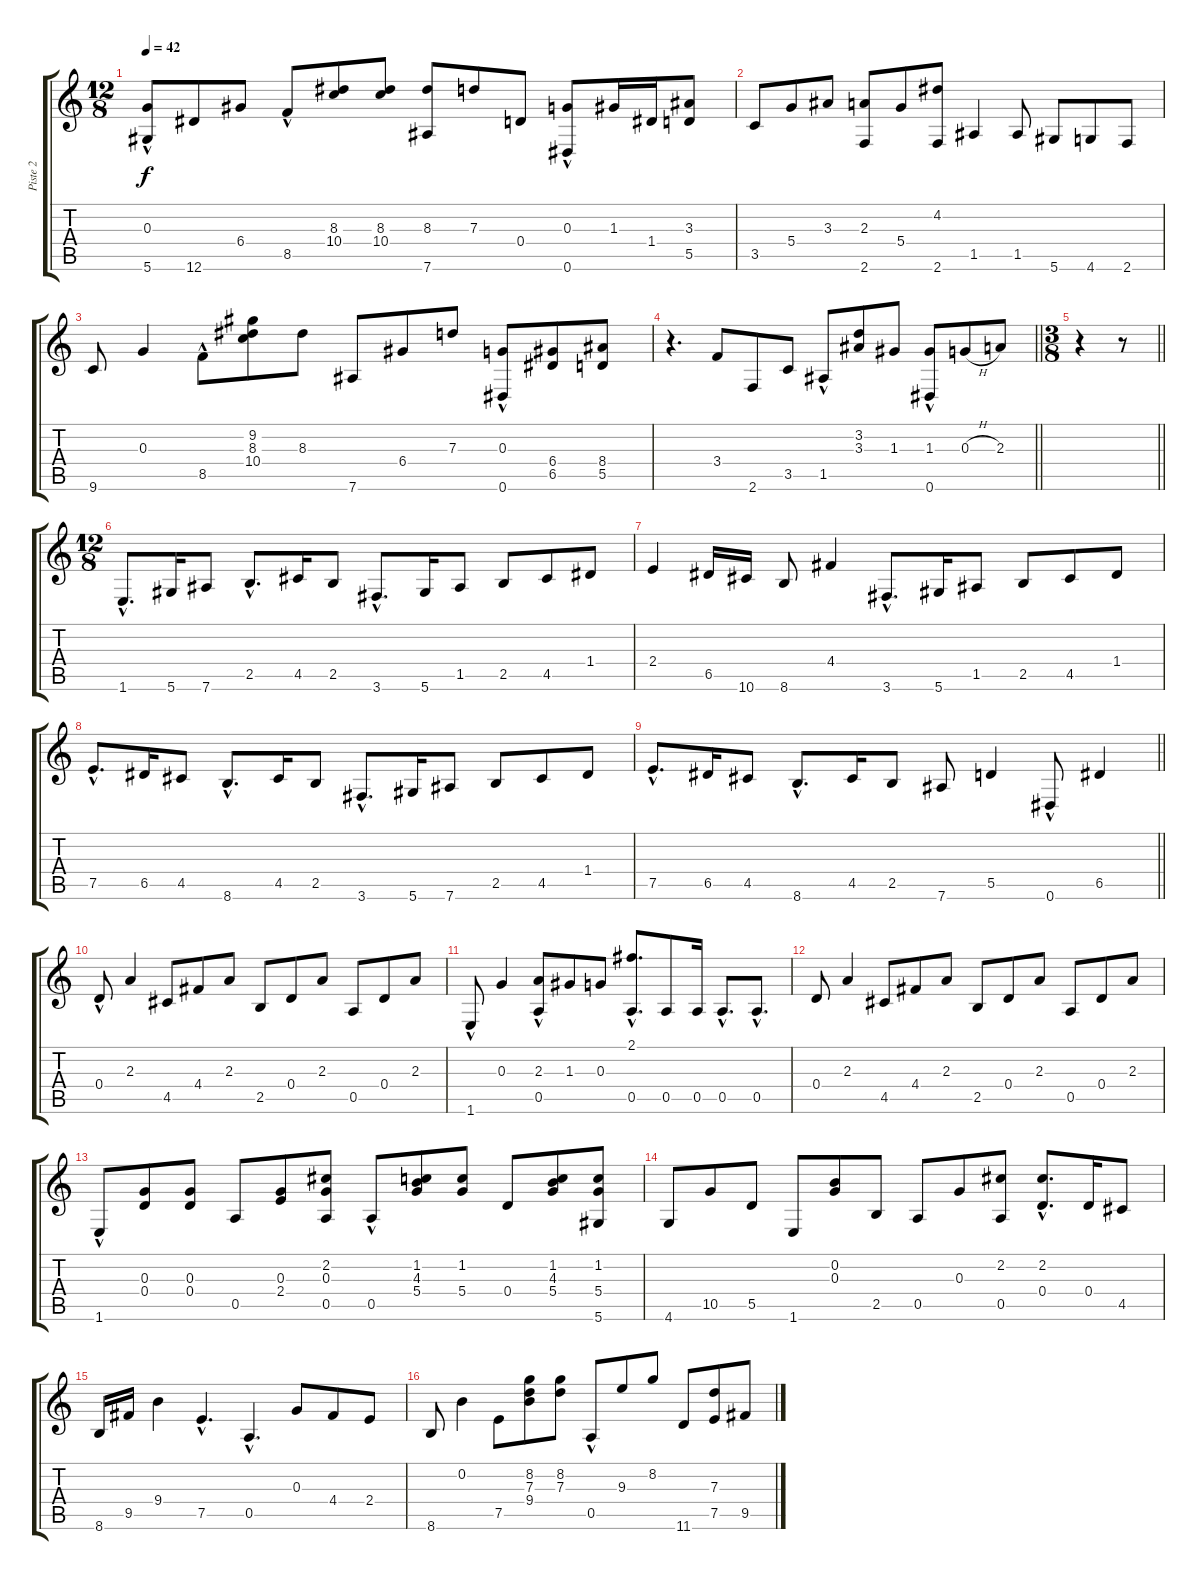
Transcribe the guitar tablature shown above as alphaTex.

\track ("Piste 2" "Piste 2") {instrument acousticguitarnylon}
\staff {score tabs}
\tuning (E4 B3 G3 D3 A2 Eb2) {hide}
\ts (12 8)
\tempo 42
\clef g2
\ks c
(0.3{hac} 5.6).8{dy f} 12.6.8 6.4.8 8.5{hac}.8 (8.3 10.4).8 (8.3 10.4).8 (8.3 7.6).8 7.3.8 0.4.8 (0.3 0.6{hac}).8 1.3.16 1.4.16 (3.3 5.5).8 |
3.5.8 5.4.8 3.3.8 (2.3 2.6).8 5.4.8 (4.2 2.6).8 1.5.4 1.5.8 5.6.8 4.6.8 2.6.8 |
9.6.8 0.3.4 8.5{hac}.8 (9.2 8.3 10.4).8 8.3.8 7.6.8 6.4.8 7.3.8 (0.3 0.6{hac}).8 (6.4 6.5).8 (8.4 5.5).8 |
\barLineRight lightlight
r.4{d} 3.4.8 2.6.8 3.5.8 1.5{hac}.8 (3.2 3.3).8 1.3.8 (1.3 0.6{hac}).8 0.3{h}.8 2.3.8 |
\ts (3 8)
\barLineRight lightlight
r.4 r.8 |
\ts (12 8)
1.6{hac}.8{d} 5.6.16 7.6.8 2.5{hac}.8{d} 4.5.16 2.5.8 3.6{hac}.8{d} 5.6.16 1.5.8 2.5.8 4.5.8 1.4.8 |
2.4.4 6.5.16 10.6.16 8.6.8 4.4.4 3.6{hac}.8{d} 5.6.16 1.5.8 2.5.8 4.5.8 1.4.8 |
7.5{hac}.8{d} 6.5.16 4.5.8 8.6{hac}.8{d} 4.5.16 2.5.8 3.6{hac}.8{d} 5.6.16 7.6.8 2.5.8 4.5.8 1.4.8 |
\barLineRight lightlight
7.5{hac}.8{d} 6.5.16 4.5.8 8.6{hac}.8{d} 4.5.16 2.5.8 7.6.8 5.5.4 0.6{hac}.8 6.5.4 |
0.4{hac}.8 2.3.4 4.5.8 4.4.8 2.3.8 2.5.8 0.4.8 2.3.8 0.5.8 0.4.8 2.3.8 |
1.6{hac}.8 0.3.4 (2.3 0.5{hac}).8 1.3.8 0.3.8 (2.1{hac} 0.5{hac}).8{d} 0.5.8 0.5.16 0.5{hac}.8{d} 0.5{hac}.8{d} |
0.4.8 2.3.4 4.5.8 4.4.8 2.3.8 2.5.8 0.4.8 2.3.8 0.5.8 0.4.8 2.3.8 |
1.6{hac}.8 (0.3 0.4).8 (0.3 0.4).8 0.5.8 (0.3 2.4).8 (2.2 0.3 0.5).8 0.5{hac}.8 (1.2 4.3 5.4).8 (1.2 5.4).8 0.4.8 (1.2 4.3 5.4).8 (1.2 5.4 5.6).8 |
4.6.8 10.5.8 5.5.8 1.6.8 (0.2 0.3).8 2.5.8 0.5.8 0.3.8 (2.2 0.5).8 (2.2 0.4{hac}).8{d} 0.4.16 4.5.8 |
8.6.16 9.5.16 9.4.4 7.5{hac}.4{d} 0.5{hac}.4{d} 0.3.8 4.4.8 2.4.8 |
8.6.8 0.2.4 7.5.8 (8.2 7.3 9.4).8 (8.2 7.3).8 0.5{hac}.8 9.3.8 8.2.8 11.6.8 (7.3 7.5).8 9.5.8
